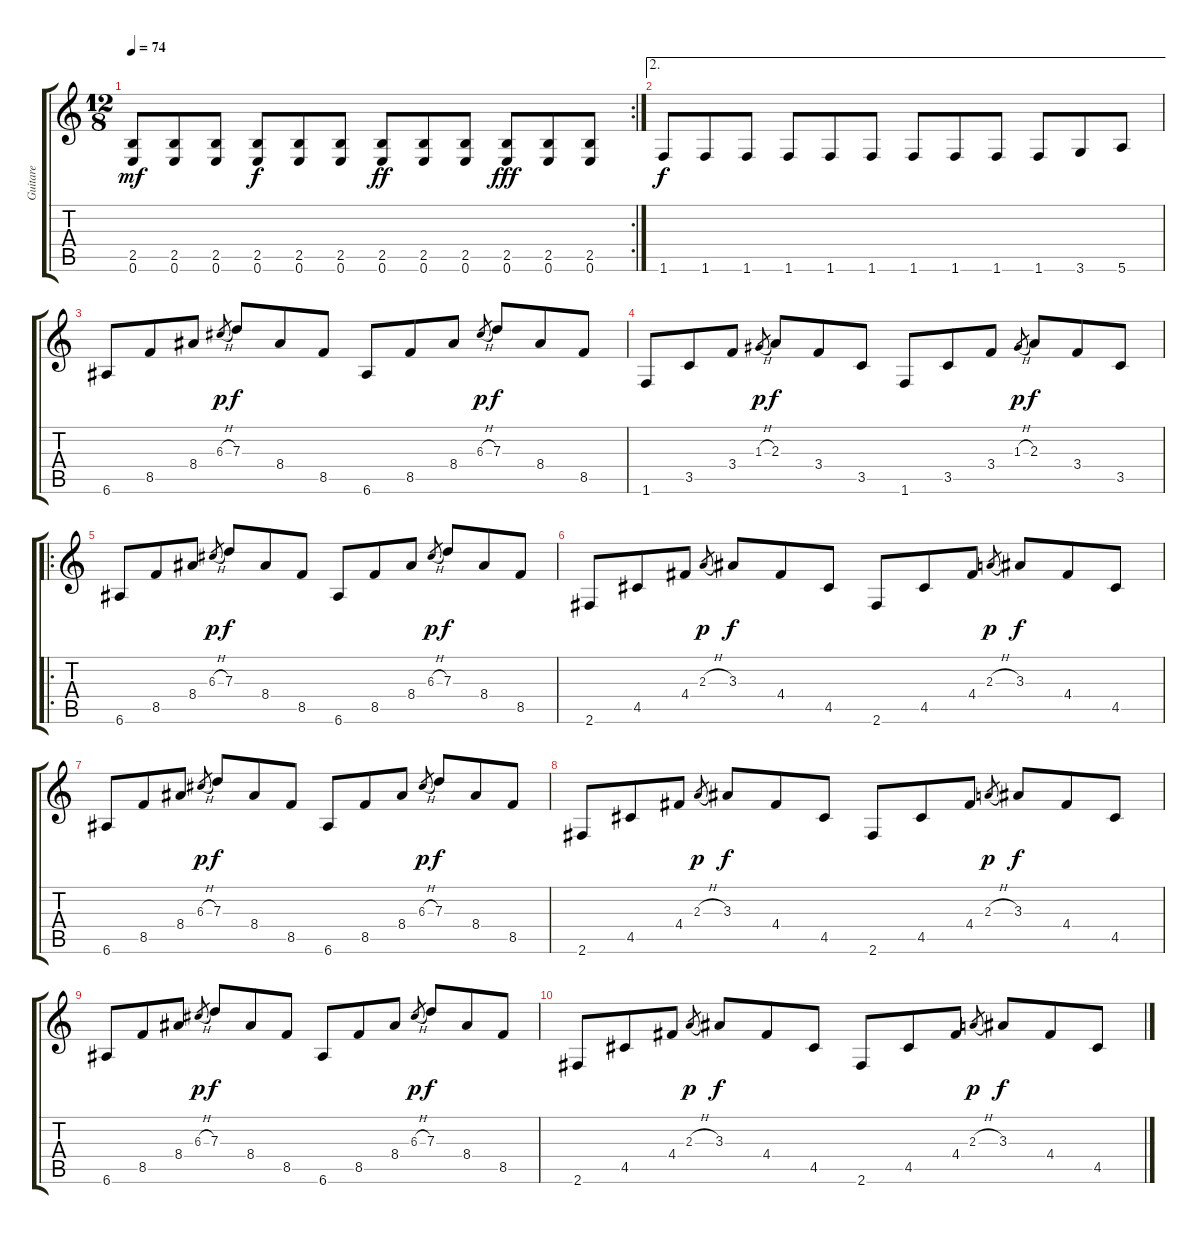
\track ("Guitare" "Guitare") {instrument electricguitarmuted}
\staff {score tabs}
\tuning (E4 B3 G3 D3 A2 E2) {hide}
\rc 2
\ts (12 8)
\tempo 74
\clef g2
\ks c
(2.5 0.6).8{dy mf} (2.5 0.6).8 (2.5 0.6).8 (2.5 0.6).8{dy f} (2.5 0.6).8 (2.5 0.6).8 (2.5 0.6).8{dy ff} (2.5 0.6).8 (2.5 0.6).8 (2.5 0.6).8{dy fff} (2.5 0.6).8 (2.5 0.6).8 |
\ae 2
1.6.8{dy f volume 14} 1.6.8 1.6.8 1.6.8 1.6.8 1.6.8 1.6.8 1.6.8 1.6.8 1.6.8 3.6.8 5.6.8 |
6.6.8{volume 16} 8.5.8 8.4.8 6.3{h}.8{gr dy p} 7.3.8{dy f} 8.4.8 8.5.8 6.6.8 8.5.8 8.4.8 6.3{h}.8{gr dy p} 7.3.8{dy f} 8.4.8 8.5.8 |
1.6.8 3.5.8 3.4.8 1.3{h}.8{gr dy p} 2.3.8{dy f} 3.4.8 3.5.8 1.6.8 3.5.8 3.4.8 1.3{h}.8{gr dy p} 2.3.8{dy f} 3.4.8 3.5.8 |
\ro
6.6.8 8.5.8 8.4.8 6.3{h}.8{gr dy p} 7.3.8{dy f} 8.4.8 8.5.8 6.6.8 8.5.8 8.4.8 6.3{h}.8{gr dy p} 7.3.8{dy f} 8.4.8 8.5.8 |
2.6.8 4.5.8 4.4.8 2.3{h}.8{gr dy p} 3.3.8{dy f} 4.4.8 4.5.8 2.6.8 4.5.8 4.4.8 2.3{h}.8{gr dy p} 3.3.8{dy f} 4.4.8 4.5.8 |
6.6.8 8.5.8 8.4.8 6.3{h}.8{gr dy p} 7.3.8{dy f} 8.4.8 8.5.8 6.6.8 8.5.8 8.4.8 6.3{h}.8{gr dy p} 7.3.8{dy f} 8.4.8 8.5.8 |
2.6.8 4.5.8 4.4.8 2.3{h}.8{gr dy p} 3.3.8{dy f} 4.4.8 4.5.8 2.6.8 4.5.8 4.4.8 2.3{h}.8{gr dy p} 3.3.8{dy f} 4.4.8 4.5.8 |
6.6.8 8.5.8 8.4.8 6.3{h}.8{gr dy p} 7.3.8{dy f} 8.4.8 8.5.8 6.6.8 8.5.8 8.4.8 6.3{h}.8{gr dy p} 7.3.8{dy f} 8.4.8 8.5.8 |
2.6.8 4.5.8 4.4.8 2.3{h}.8{gr dy p} 3.3.8{dy f} 4.4.8 4.5.8 2.6.8 4.5.8 4.4.8 2.3{h}.8{gr dy p} 3.3.8{dy f} 4.4.8 4.5.8
